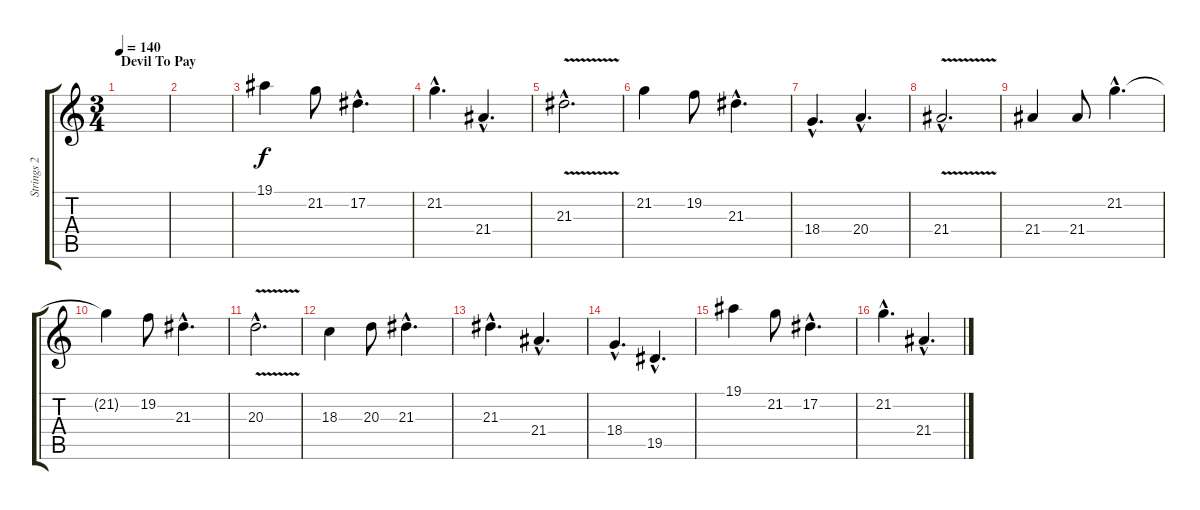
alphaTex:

\track ("Strings 2" "Strings 2") {instrument stringensemble1}
\staff {score tabs}
\tuning (Eb4 Bb3 Gb3 Db3 Ab2 Eb2) {hide}
\ts (3 4)
\section ("" "Devil To Pay")
\tempo 140
\clef g2
\ks c
|
|
19.1.4 21.2.8 17.2{hac}.4{d} |
21.2{hac}.4{d} 21.4{hac}.4{d} |
21.3{v hac}.2{d} |
21.2.4 19.2.8 21.3{hac}.4{d} |
18.4{hac}.4{d} 20.4{hac}.4{d} |
21.4{v hac}.2{d} |
21.4.4 21.4.8 21.2{hac}.4{d} |
21.2{t}.4 19.2.8 21.3{hac}.4{d} |
20.3{v hac}.2{d} |
18.3.4 20.3.8 21.3{hac}.4{d} |
21.3{hac}.4{d} 21.4{hac}.4{d} |
18.4{hac}.4{d} 19.5{hac}.4{d} |
19.1.4 21.2.8 17.2{hac}.4{d} |
21.2{hac}.4{d} 21.4{hac}.4{d}
